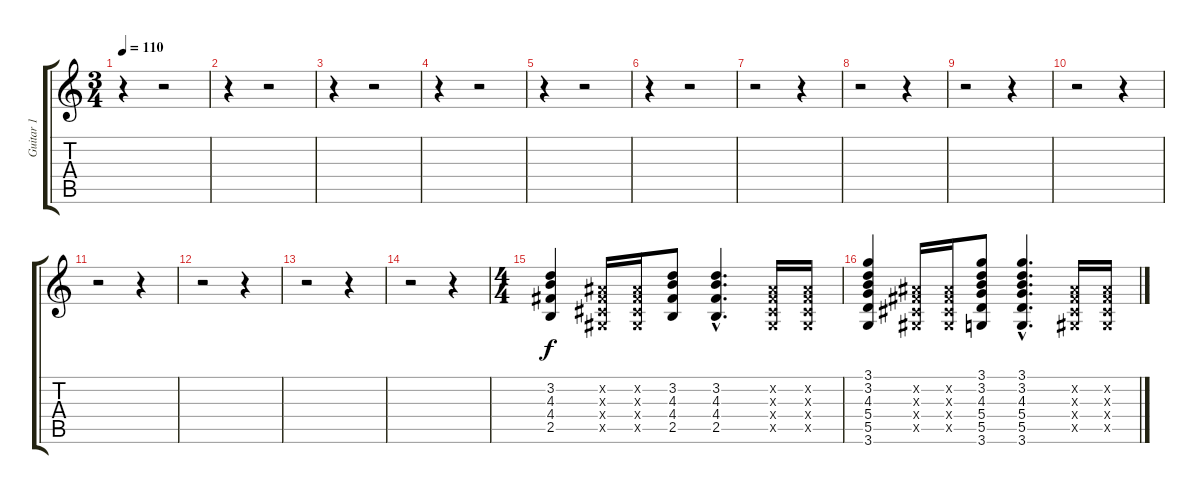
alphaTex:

\track ("Guitar 1" "Guitar 1") {instrument overdrivenguitar}
\staff {score tabs}
\tuning (E4 B3 G3 D3 A2 E2) {hide}
\ts (3 4)
\tempo 110
\clef g2
\ks c
r.4{dy f} r.2 |
r.4 r.2 |
r.4 r.2 |
r.4 r.2 |
r.4 r.2 |
r.4 r.2 |
r.2 r.4 |
r.2 r.4 |
r.2 r.4 |
r.2 r.4 |
r.2 r.4 |
r.2 r.4 |
r.2 r.4 |
r.2 r.4 |
\ts (4 4)
(3.2 4.3 4.4 2.5).4 (-1.2{x} -1.3{x} -1.4{x} -1.5{x}).16 (-1.2{x} -1.3{x} -1.4{x} -1.5{x}).16 (3.2 4.3 4.4 2.5).8 (3.2{hac} 4.3{hac} 4.4{hac} 2.5{hac}).4{d} (-1.2{x} -1.3{x} -1.4{x} -1.5{x}).16 (-1.2{x} -1.3{x} -1.4{x} -1.5{x}).16 |
(3.1 3.2 4.3 5.4 5.5 3.6).4 (-1.2{x} -1.3{x} -1.4{x} -1.5{x}).16 (-1.2{x} -1.3{x} -1.4{x} -1.5{x}).16 (3.1 3.2 4.3 5.4 5.5 3.6).8 (3.1{hac} 3.2{hac} 4.3{hac} 5.4{hac} 5.5{hac} 3.6{hac}).4{d} (-1.2{x} -1.3{x} -1.4{x} -1.5{x}).16 (-1.2{x} -1.3{x} -1.4{x} -1.5{x}).16
